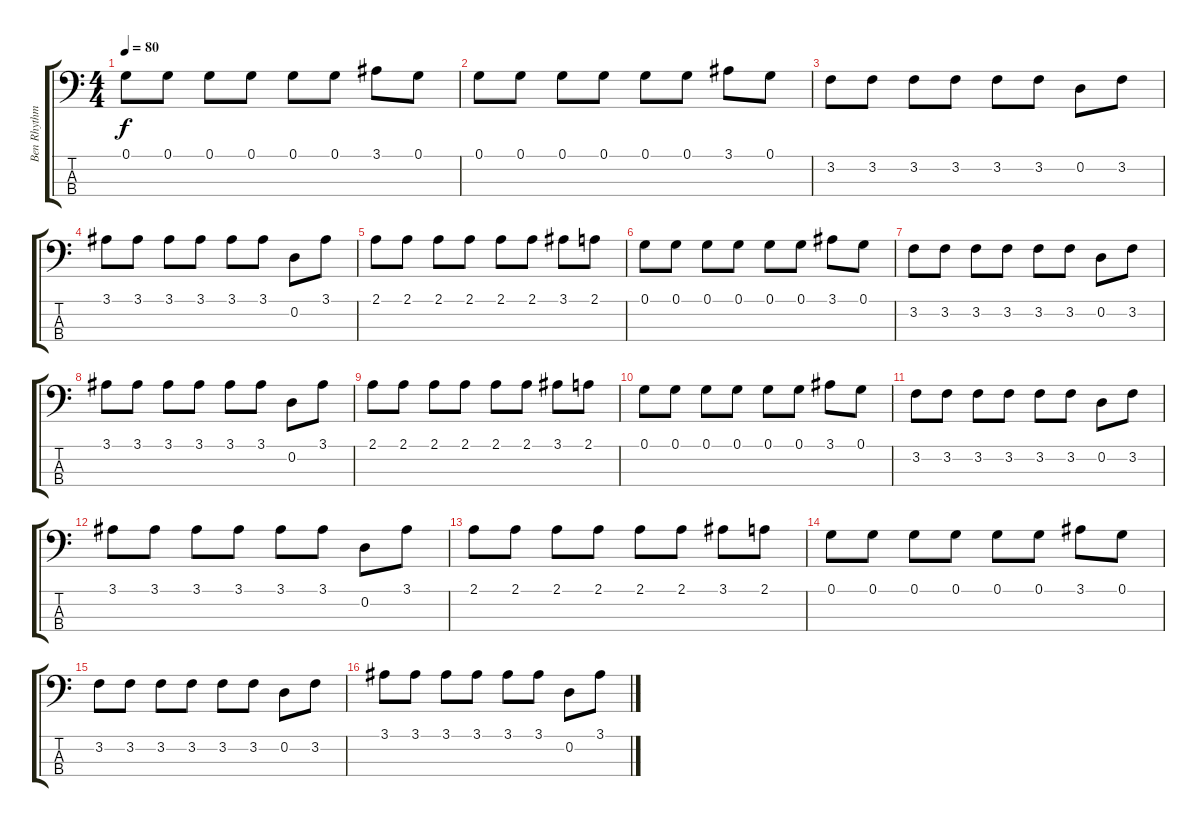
\track ("Ben Rhythm" "Ben Rhythm") {instrument electricbasspick}
\staff {score tabs}
\tuning (G2 D2 A1 E1) {hide}
\ts (4 4)
\tempo 80
\clef f4
\ks c
0.1.8{dy f} 0.1.8 0.1.8 0.1.8 0.1.8 0.1.8 3.1.8 0.1.8 |
0.1.8 0.1.8 0.1.8 0.1.8 0.1.8 0.1.8 3.1.8 0.1.8 |
3.2.8 3.2.8 3.2.8 3.2.8 3.2.8 3.2.8 0.2.8 3.2.8 |
3.1.8 3.1.8 3.1.8 3.1.8 3.1.8 3.1.8 0.2.8 3.1.8 |
2.1.8 2.1.8 2.1.8 2.1.8 2.1.8 2.1.8 3.1.8 2.1.8 |
0.1.8 0.1.8 0.1.8 0.1.8 0.1.8 0.1.8 3.1.8 0.1.8 |
3.2.8 3.2.8 3.2.8 3.2.8 3.2.8 3.2.8 0.2.8 3.2.8 |
3.1.8 3.1.8 3.1.8 3.1.8 3.1.8 3.1.8 0.2.8 3.1.8 |
2.1.8 2.1.8 2.1.8 2.1.8 2.1.8 2.1.8 3.1.8 2.1.8 |
0.1.8 0.1.8 0.1.8 0.1.8 0.1.8 0.1.8 3.1.8 0.1.8 |
3.2.8 3.2.8 3.2.8 3.2.8 3.2.8 3.2.8 0.2.8 3.2.8 |
3.1.8 3.1.8 3.1.8 3.1.8 3.1.8 3.1.8 0.2.8 3.1.8 |
2.1.8 2.1.8 2.1.8 2.1.8 2.1.8 2.1.8 3.1.8 2.1.8 |
0.1.8 0.1.8 0.1.8 0.1.8 0.1.8 0.1.8 3.1.8 0.1.8 |
3.2.8 3.2.8 3.2.8 3.2.8 3.2.8 3.2.8 0.2.8 3.2.8 |
3.1.8 3.1.8 3.1.8 3.1.8 3.1.8 3.1.8 0.2.8 3.1.8
